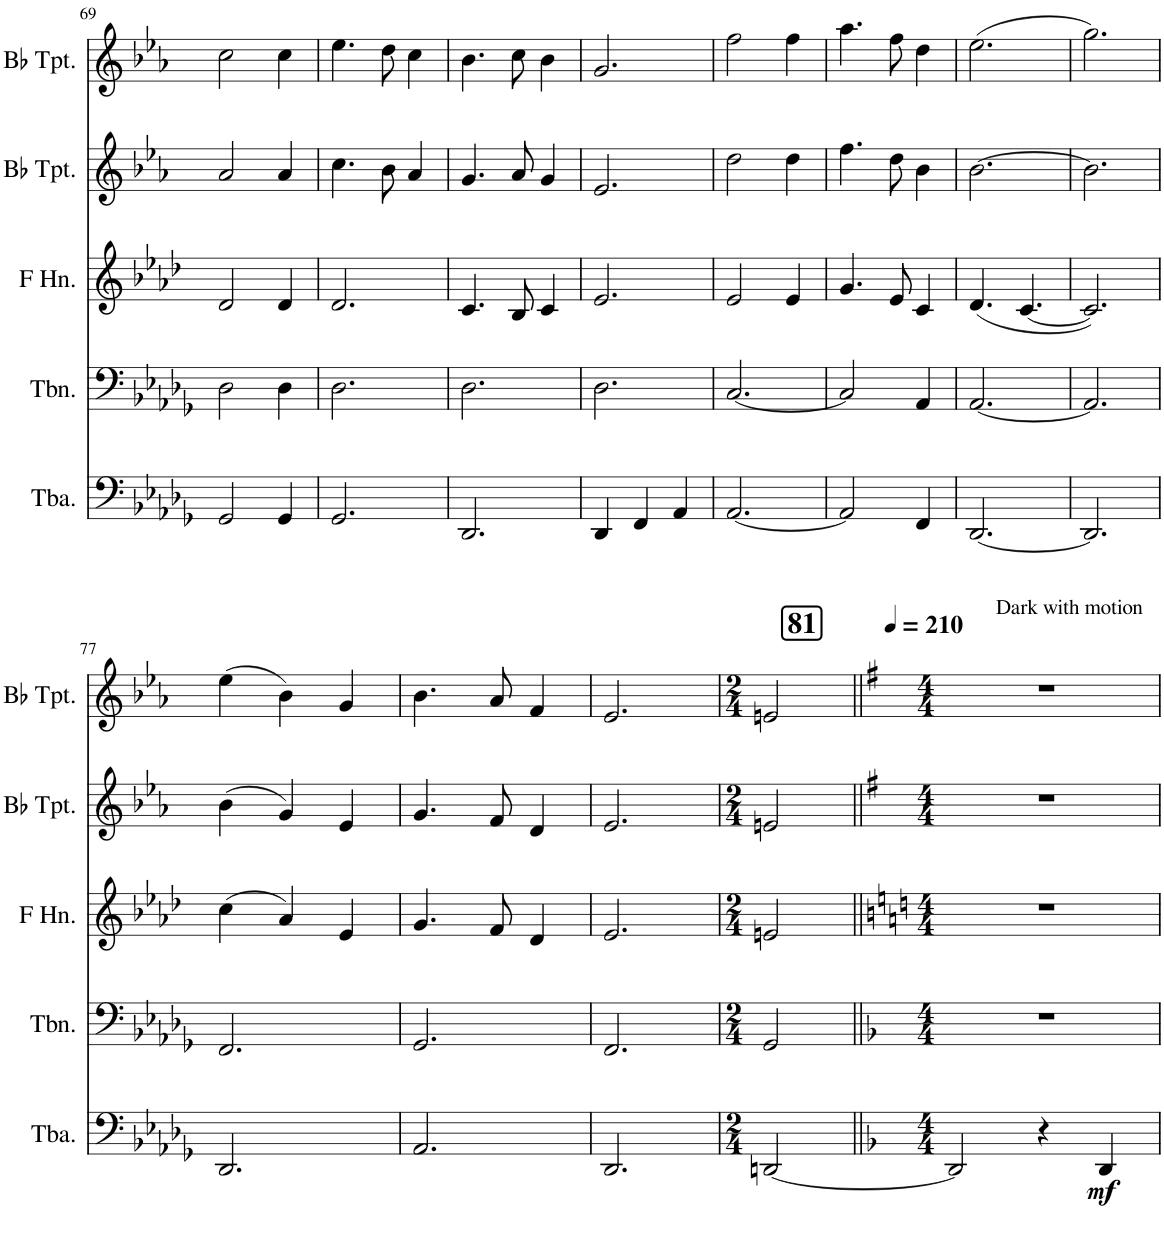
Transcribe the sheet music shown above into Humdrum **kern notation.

**kern	**dynam	**kern	**kern	**kern	**kern
*part5	*part5	*part4	*part3	*part2	*part1
*staff5	*staff5	*staff4	*staff3	*staff2	*staff1
*I"Tuba	*	*I"Trombone	*I"Horn in F	*I"Bb Trumpet	*I"Bb Trumpet
*I'Tba.	*	*I'Tbn.	*	*I'Bb Tpt.	*I'Bb Tpt.
!!LO:PB:g=z
*clefF4	*	*clefF4	*clefG2	*clefG2	*clefG2
*	*	*	*Trd4c7	*Trd1c2	*Trd1c2
*k[b-e-a-d-g-]	*	*k[b-e-a-d-g-]	*k[b-e-a-d-]	*k[b-e-a-]	*k[b-e-a-]
*M3/4	*	*M3/4	*M3/4	*M3/4	*M3/4
=69	=69	=69	=69	=69	=69
2GG-/	.	2D-\	2d-/	2a-/	2cc\
4GG-/	.	4D-\	4d-/	4a-/	4cc\
=70	=70	=70	=70	=70	=70
2.GG-/	.	2.D-\	2.d-/	4.cc\	4.ee-\
.	.	.	.	8b-\	8dd\
.	.	.	.	4a-/	4cc\
=71	=71	=71	=71	=71	=71
2.DD-/	.	2.D-\	4.c/	4.g/	4.b-\
.	.	.	8B-/	8a-/	8cc\
.	.	.	4c/	4g/	4b-\
=72	=72	=72	=72	=72	=72
4DD-/	.	2.D-\	2.e-/	2.e-/	2.g/
4FF/	.	.	.	.	.
4AA-/	.	.	.	.	.
=73	=73	=73	=73	=73	=73
[2.AA-/	.	[2.C/	2e-/	2dd\	2ff\
.	.	.	4e-/	4dd\	4ff\
=74	=74	=74	=74	=74	=74
2AA-/]	.	2C/]	4.g/	4.ff\	4.aa-\
.	.	.	8e-/	8dd\	8ff\
4FF/	.	4AA-/	4c/	4b-\	4dd\
=75	=75	=75	=75	=75	=75
[2.DD-/	.	[2.AA-/	(4.d-/	[2.b-\	(2.ee-\
.	.	.	[4.c/	.	.
=76	=76	=76	=76	=76	=76
2.DD-/]	.	2.AA-/]	2.c/])	2.b-\]	2.gg\)
!!LO:LB:g=z
=77	=77	=77	=77	=77	=77
2.DD-/	.	2.FF/	(4cc\	(4b-\	(4ee-\
.	.	.	4a-/)	4g/)	4b-\)
.	.	.	4e-/	4e-/	4g/
=78	=78	=78	=78	=78	=78
2.AA-/	.	2.GG-/	4.g/	4.g/	4.b-\
.	.	.	8f/	8f/	8a-/
.	.	.	4d-/	4d/	4f/
=79	=79	=79	=79	=79	=79
2.DD-/	.	2.FF/	2.e-/	2.e-/	2.e-/
=80	=80	=80	=80	=80	=80
*M2/4	*	*M2/4	*M2/4	*M2/4	*M2/4
[2DDn/	.	2GG-/	2en/	2en/	2en/
=81||	=81||	=81||	=81||	=81||	=81||
!!LO:REH:place=s1:a:B:cj:fs=14:t=81
*k[b-]	*	*k[b-]	*k[]	*k[f#]	*k[f#]
*M4/4	*	*M4/4	*M4/4	*M4/4	*M4/4
*	*	*	*	*	*MM210
!	!	!	!	!	!LO:TX:a:t=Dark with motion
2DD/]	.	1r	1r	1r	1r
4r	.	.	.	.	.
!	!LO:DY:b	!	!	!	!
4DD/	mf	.	.	.	.
=	=	=	=	=	=
*-	*-	*-	*-	*-	*-
